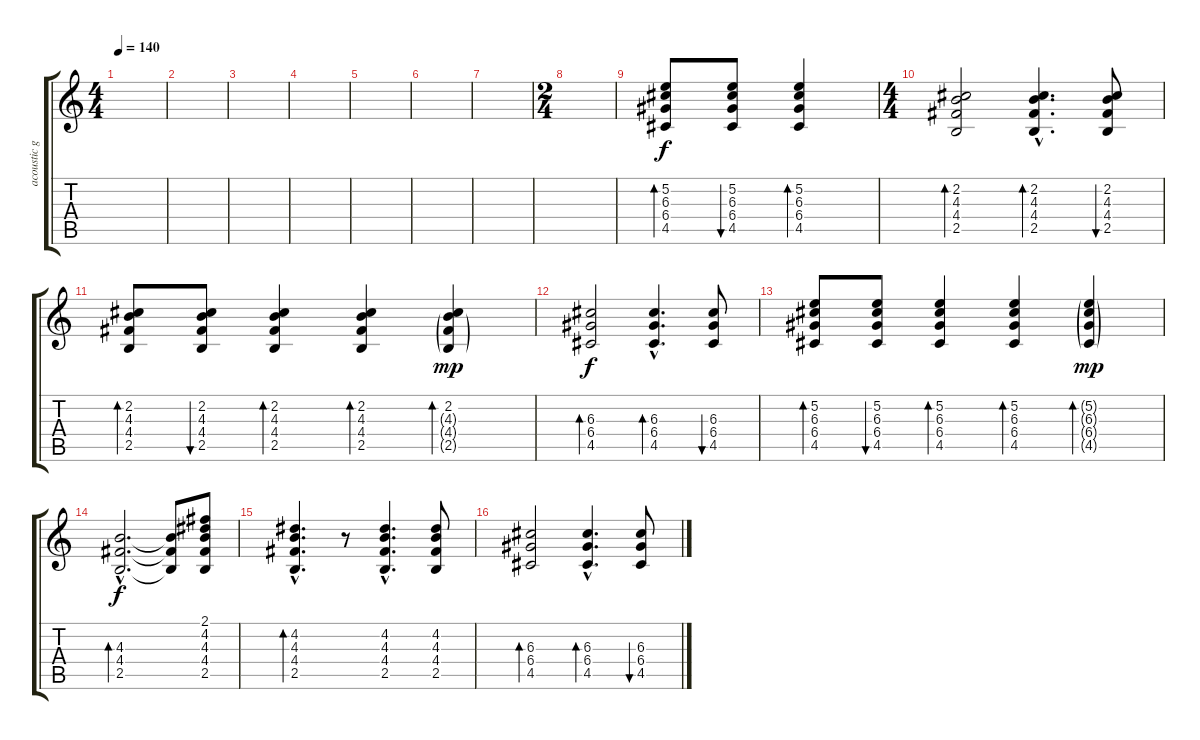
\track ("acoustic guitar" "acoustic g") {instrument acousticguitarsteel}
\staff {score tabs}
\tuning (E4 B3 G3 D3 A2 E2) {hide}
\ts (4 4)
\tempo 140
\clef g2
\ks c
|
|
|
|
|
|
|
\ts (2 4)
|
(5.2 6.3 6.4 4.5).8{bd 30 volume 7} (5.2 6.3 6.4 4.5).8{bu 30} (5.2 6.3 6.4 4.5).4{bd 30} |
\ts (4 4)
(2.2 4.3 4.4 2.5).2{bd 60} (2.2{hac} 4.3{hac} 4.4{hac} 2.5{hac}).4{d bd 30} (2.2 4.3 4.4 2.5).8{bu 60} |
(2.2 4.3 4.4 2.5).8{bd 30} (2.2 4.3 4.4 2.5).8{bu 30} (2.2 4.3 4.4 2.5).4{bd 30} (2.2 4.3 4.4 2.5).4{bd 30} (2.2 4.3{g} 4.4{g} 2.5{g}).4{bd 30 dy mp} |
(6.3 6.4 4.5).2{bd 240 dy f} (6.3{hac} 6.4{hac} 4.5{hac}).4{d bd 30} (6.3 6.4 4.5).8{bu 60} |
(5.2 6.3 6.4 4.5).8{bd 30} (5.2 6.3 6.4 4.5).8{bu 30} (5.2 6.3 6.4 4.5).4{bd 30} (5.2 6.3 6.4 4.5).4{bd 30} (5.2{g} 6.3{g} 6.4{g} 4.5{g}).4{bd 30 dy mp} |
(4.3{hac} 4.4{hac} 2.5{hac}).2{d bd 60 dy f} (4.3{t} 4.4{t} 2.5{t}).8 (2.1 4.2 4.3 4.4 2.5).8 |
(4.2{hac} 4.3{hac} 4.4{hac} 2.5{hac}).4{d bd 30} r.8 (4.2{hac} 4.3{hac} 4.4{hac} 2.5{hac}).4{d} (4.2 4.3 4.4 2.5).8 |
(6.3 6.4 4.5).2{bd 240} (6.3{hac} 6.4{hac} 4.5{hac}).4{d bd 30} (6.3 6.4 4.5).8{bu 60}
